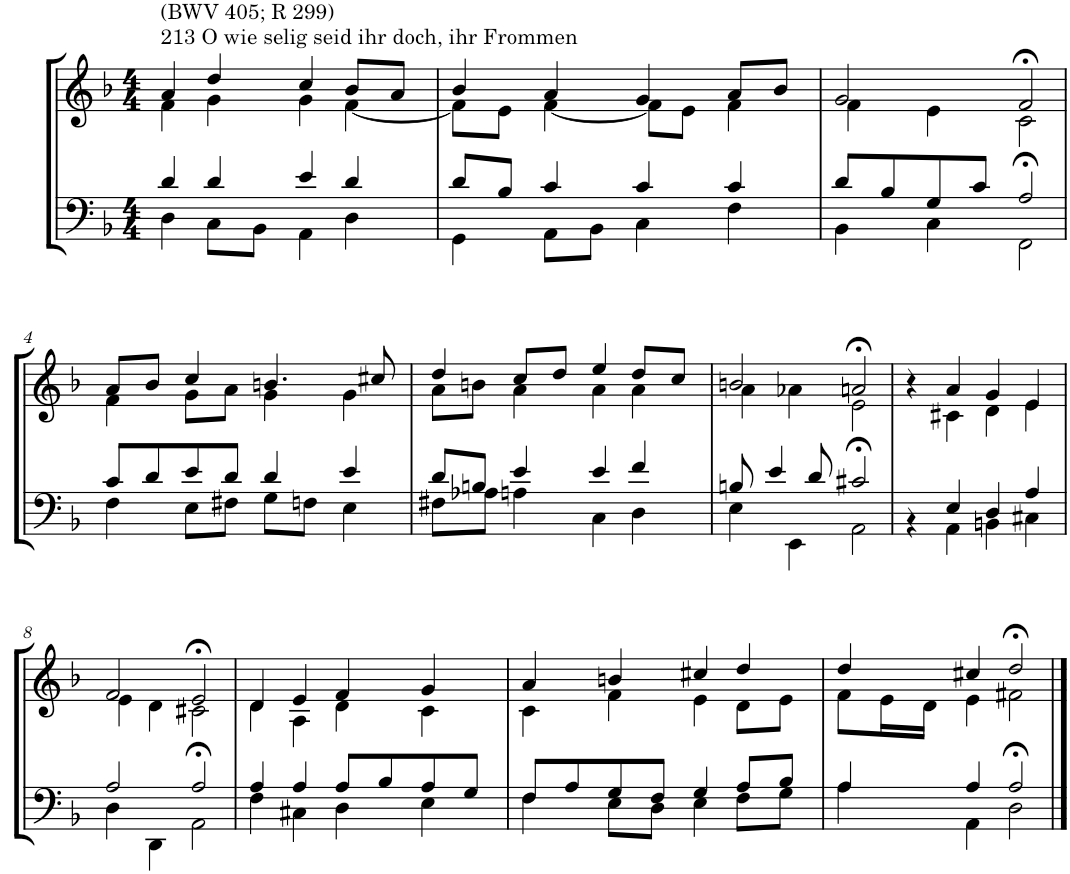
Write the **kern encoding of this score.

**kern	**kern
*part2	*part1
*staff2	*staff1
*I"Tenor/Baß	*I"Sopran/Alt
*clefF4	*clefG2
*k[b-]	*k[b-]
*M4/4	*M4/4
=1	=1
*^	*^
!	!	!LO:TX:a:t=213 O wie selig seid ihr doch, ihr Frommen	!
!	!	!LO:TX:a:t=(BWV 405; R 299)	!
4d/	4D\	4a/	4f\
4d/	8C\L	4dd/	4g\
.	8BB-\J	.	.
4e/	4AA\	4cc/	4g\
4d/	4D\	8b-/L	[4f\
.	.	8a/J	.
=2	=2	=2	=2
8d/L	4GG\	4b-/	8f\L]
8B-/J	.	.	8e\J
4c/	8AA\L	4a/	[4f\
.	8BB-\J	.	.
4c/	4C\	4g/	8f\L]
.	.	.	8e\J
4c/	4F\	8a/L	4f\
.	.	8b-/J	.
=3	=3	=3	=3
8d/L	4BB-\	2g/	4f\
8B-/	.	.	.
8G/	4C\	.	4e\
8c/J	.	.	.
2A/	2FF>\	2f>/	2c\
!!LO:LB:g=z	!!
=4	=4	=4	=4
8c/L	4F\	8a/L	4f\
8d/	.	8b-/J	.
8e/	8E\L	4cc/	8g\L
8d/J	8F#X\J	.	8a\J
4d/	8G\L	4.bn/	4g\
.	8Fn\J	.	.
4e/	4E\	.	4g\
.	.	8cc#X/	.
=5	=5	=5	=5
8d/L	8F#X\L	4dd/	8a\L
8Bn/J	8A-X\J	.	8bn\J
4e/	4An\	8cc/L	4a\
.	.	8dd/J	.
4e/	4C\	4ee/	4a\
4f/	4D\	8dd/L	4a\
.	.	8cc/J	.
=6	=6	=6	=6
8Bn/	4E\	2bn/	4a\
4e/	.	.	.
.	4EE\	.	4a-X\
8d/	.	.	.
2c#X/	2AA>\	2an>/	2e\
=7	=7	=7	=7
4ryy	4r	4r	4ryy
4E/	4AA\	4a/	4c#X\
4D/	4BBn\	4g/	4d\
4A/	4C#X\	4e/	4e\
!!LO:LB:g=z	!!
=8	=8	=8	=8
2A/	4D\	2f/	4e\
.	4DD\	.	4d\
2A/	2AA>\	2e>/	2c#X\
=9	=9	=9	=9
4A/	4F\	4d/	4d\
4A/	4C#X\	4e/	4A\
8A/L	4D\	4f/	4d\
8B-/	.	.	.
8A/	4E\	4g/	4c\
8G/J	.	.	.
=10	=10	=10	=10
8F/L	4F\	4a/	4c\
8A/	.	.	.
8G/	8E\L	4bn/	4f\
8F/J	8D\J	.	.
4G/	4E\	4cc#X/	4e\
8A/L	8F\L	4dd/	8d\L
8B-/J	8G\J	.	8e\J
=11	=11	=11	=11
4A/	4A\	4dd/	8f\L
.	.	.	16e\L
.	.	.	16d\JJ
4A/	4AA\	4cc#X/	4e\
2A/	2D>\	2dd>/	2f#X\
*v	*v	*	*
*	*v	*v
==	==
*-	*-
